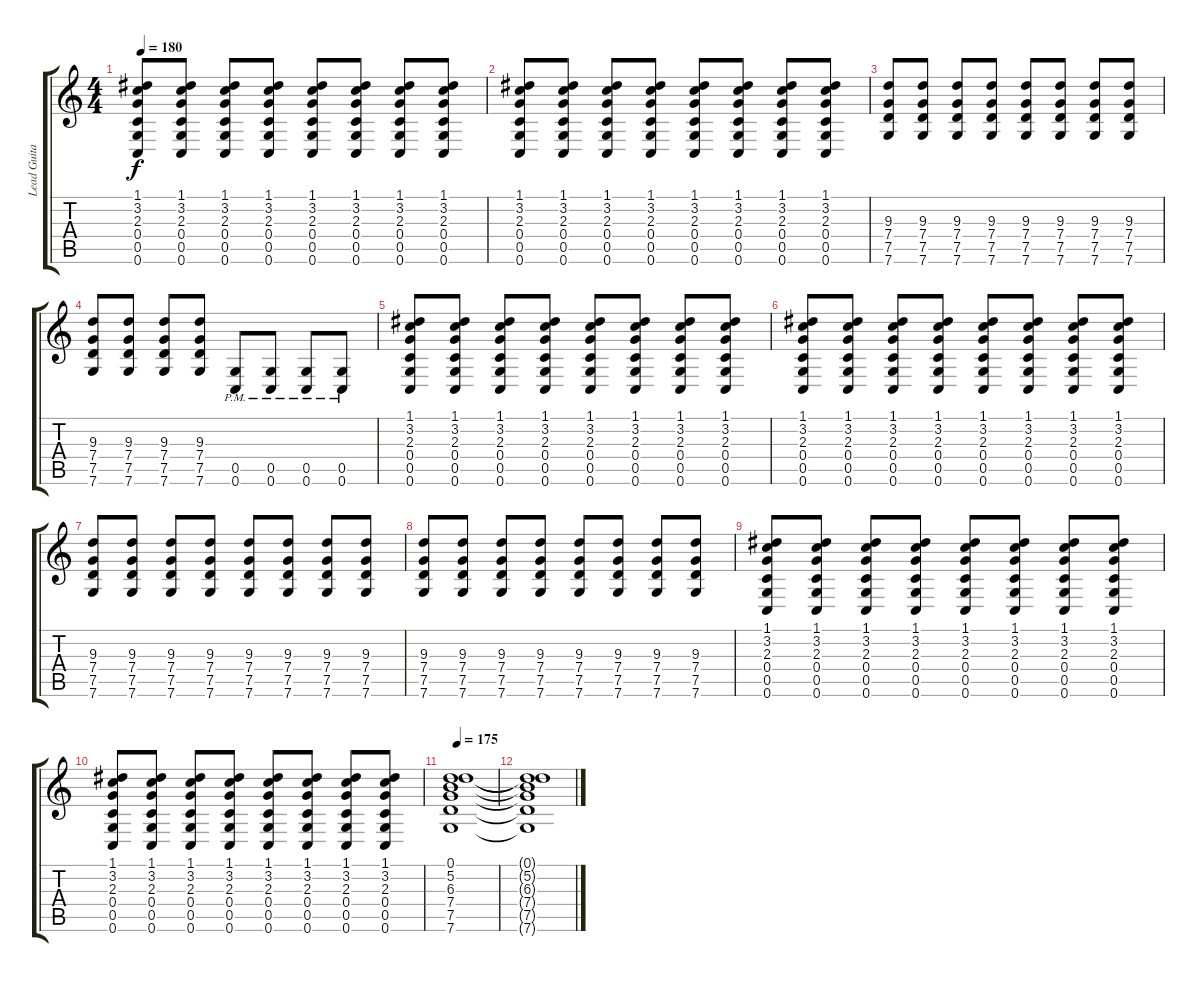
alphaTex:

\track ("Lead Guitar 1" "Lead Guita") {instrument distortionguitar}
\staff {score tabs}
\tuning (D4 A3 F3 C3 G2 C2) {hide}
\ts (4 4)
\tempo 180
\clef g2
\ks c
(1.1 3.2 2.3 0.4 0.5 0.6).8{dy f} (1.1 3.2 2.3 0.4 0.5 0.6).8 (1.1 3.2 2.3 0.4 0.5 0.6).8 (1.1 3.2 2.3 0.4 0.5 0.6).8 (1.1 3.2 2.3 0.4 0.5 0.6).8 (1.1 3.2 2.3 0.4 0.5 0.6).8 (1.1 3.2 2.3 0.4 0.5 0.6).8 (1.1 3.2 2.3 0.4 0.5 0.6).8 |
(1.1 3.2 2.3 0.4 0.5 0.6).8 (1.1 3.2 2.3 0.4 0.5 0.6).8 (1.1 3.2 2.3 0.4 0.5 0.6).8 (1.1 3.2 2.3 0.4 0.5 0.6).8 (1.1 3.2 2.3 0.4 0.5 0.6).8 (1.1 3.2 2.3 0.4 0.5 0.6).8 (1.1 3.2 2.3 0.4 0.5 0.6).8 (1.1 3.2 2.3 0.4 0.5 0.6).8 |
(9.3 7.4 7.5 7.6).8 (9.3 7.4 7.5 7.6).8 (9.3 7.4 7.5 7.6).8 (9.3 7.4 7.5 7.6).8 (9.3 7.4 7.5 7.6).8 (9.3 7.4 7.5 7.6).8 (9.3 7.4 7.5 7.6).8 (9.3 7.4 7.5 7.6).8 |
(9.3 7.4 7.5 7.6).8 (9.3 7.4 7.5 7.6).8 (9.3 7.4 7.5 7.6).8 (9.3 7.4 7.5 7.6).8 (0.5{pm} 0.6{pm}).8 (0.5{pm} 0.6{pm}).8 (0.5{pm} 0.6{pm}).8 (0.5{pm} 0.6{pm}).8 |
(1.1 3.2 2.3 0.4 0.5 0.6).8 (1.1 3.2 2.3 0.4 0.5 0.6).8 (1.1 3.2 2.3 0.4 0.5 0.6).8 (1.1 3.2 2.3 0.4 0.5 0.6).8 (1.1 3.2 2.3 0.4 0.5 0.6).8 (1.1 3.2 2.3 0.4 0.5 0.6).8 (1.1 3.2 2.3 0.4 0.5 0.6).8 (1.1 3.2 2.3 0.4 0.5 0.6).8 |
(1.1 3.2 2.3 0.4 0.5 0.6).8 (1.1 3.2 2.3 0.4 0.5 0.6).8 (1.1 3.2 2.3 0.4 0.5 0.6).8 (1.1 3.2 2.3 0.4 0.5 0.6).8 (1.1 3.2 2.3 0.4 0.5 0.6).8 (1.1 3.2 2.3 0.4 0.5 0.6).8 (1.1 3.2 2.3 0.4 0.5 0.6).8 (1.1 3.2 2.3 0.4 0.5 0.6).8 |
(9.3 7.4 7.5 7.6).8 (9.3 7.4 7.5 7.6).8 (9.3 7.4 7.5 7.6).8 (9.3 7.4 7.5 7.6).8 (9.3 7.4 7.5 7.6).8 (9.3 7.4 7.5 7.6).8 (9.3 7.4 7.5 7.6).8 (9.3 7.4 7.5 7.6).8 |
(9.3 7.4 7.5 7.6).8 (9.3 7.4 7.5 7.6).8 (9.3 7.4 7.5 7.6).8 (9.3 7.4 7.5 7.6).8 (9.3 7.4 7.5 7.6).8 (9.3 7.4 7.5 7.6).8 (9.3 7.4 7.5 7.6).8 (9.3 7.4 7.5 7.6).8 |
(1.1 3.2 2.3 0.4 0.5 0.6).8 (1.1 3.2 2.3 0.4 0.5 0.6).8 (1.1 3.2 2.3 0.4 0.5 0.6).8 (1.1 3.2 2.3 0.4 0.5 0.6).8 (1.1 3.2 2.3 0.4 0.5 0.6).8 (1.1 3.2 2.3 0.4 0.5 0.6).8 (1.1 3.2 2.3 0.4 0.5 0.6).8 (1.1 3.2 2.3 0.4 0.5 0.6).8 |
(1.1 3.2 2.3 0.4 0.5 0.6).8 (1.1 3.2 2.3 0.4 0.5 0.6).8 (1.1 3.2 2.3 0.4 0.5 0.6).8 (1.1 3.2 2.3 0.4 0.5 0.6).8 (1.1 3.2 2.3 0.4 0.5 0.6).8 (1.1 3.2 2.3 0.4 0.5 0.6).8 (1.1 3.2 2.3 0.4 0.5 0.6).8 (1.1 3.2 2.3 0.4 0.5 0.6).8 |
\tempo 175
(0.1 5.2 6.3 7.4 7.5 7.6).1 |
(0.1{t} 5.2{t} 6.3{t} 7.4{t} 7.5{t} 7.6{t}).1
